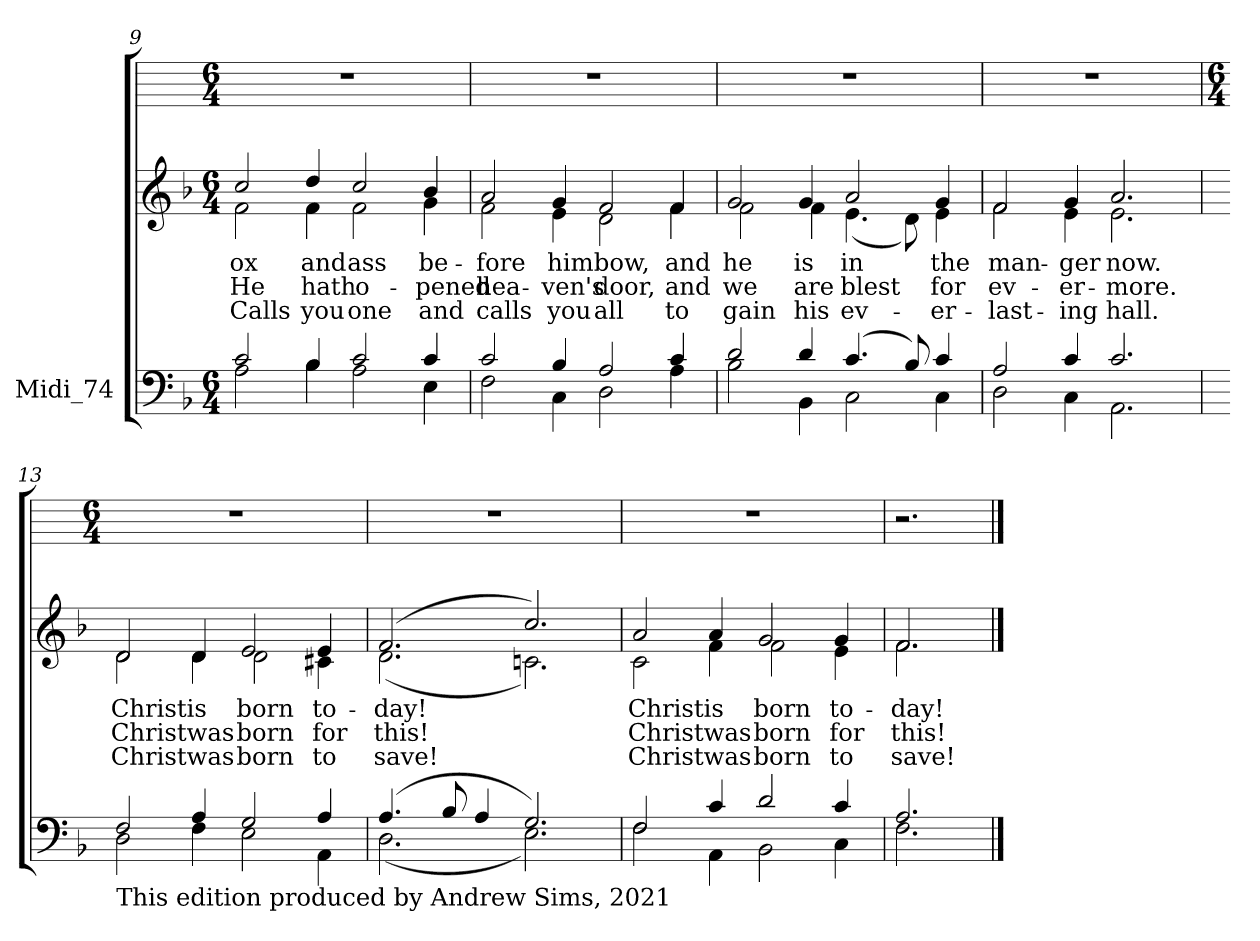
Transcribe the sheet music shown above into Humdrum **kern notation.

**kern	**kern	**text	**text	**text	**kern
*part3	*part2	*part2	*part2	*part2	*part1
*staff3	*staff2	*staff2	*staff2	*staff2	*staff1
*I"Midi_74	*	*	*	*	*
!!LO:LB:g=z
*clefF4	*clefG2	*	*	*	*
*k[b-]	*k[b-]	*	*	*	*
*F:	*F:	*	*	*	*
*M6/4	*M6/4	*	*	*	*M6/4
=9	=9	=9	=9	=9	=9
*^	*	*	*	*	*
!	!	!	!LO:LY:b	!LO:LY:b	!LO:LY:b	!
*	*	*^	*	*	*	*
2c/	2A\	2cc/	2f\	ox	He	Calls	1.r
!	!	!	!	!LO:LY:b	!LO:LY:b	!LO:LY:b	!
4B-/	4B-\	4dd/	4f\	and	hath	you	.
!	!	!	!	!LO:LY:b	!LO:LY:b	!LO:LY:b	!
2c/	2A\	2cc/	2f\	ass	o-	-one	.
!	!	!	!	!LO:LY:b	!LO:LY:b	!LO:LY:b	!
4c/	4E\	4b-/	4g\	be-	-pened	and	.
=10	=10	=10	=10	=10	=10	=10	=10
!	!	!	!	!LO:LY:b	!LO:LY:b	!LO:LY:b	!
2c/	2F\	2a/	2f\	fore	hea-	-calls	1.r
!	!	!	!	!LO:LY:b	!LO:LY:b	!LO:LY:b	!
4B-/	4C\	4g/	4e\	him	ven's	you	.
!	!	!	!	!LO:LY:b	!LO:LY:b	!LO:LY:b	!
2A/	2D\	2f/	2d\	bow,	door,	all	.
!	!	!	!	!LO:LY:b	!LO:LY:b	!LO:LY:b	!
4c/	4A\	4f/	4f\	and	and	to	.
=11	=11	=11	=11	=11	=11	=11	=11
!	!	!	!	!LO:LY:b	!LO:LY:b	!LO:LY:b	!
2d/	2B-\	2g/	2f\	he	we	gain	1.r
!	!	!	!	!LO:LY:b	!LO:LY:b	!LO:LY:b	!
4d/	4BB-\	4g/	4f\	is	are	his	.
!	!	!	!	!LO:LY:b	!LO:LY:b	!LO:LY:b	!
(>4.c/	2C\	2a/	(<4.e\	in	blest	ev-	.
8B-/)	.	.	8d\)	.	.	.	.
!	!	!	!	!LO:LY:b	!LO:LY:b	!LO:LY:b	!
4c/	4C\	4g/	4e\	-the	for	er-	.
=12	=12	=12	=12	=12	=12	=12	=12
!	!	!	!	!LO:LY:b	!LO:LY:b	!LO:LY:b	!
2A/	2D\	2f/	2f\	-man-	-ev-	-last-	1.r
!	!	!	!	!LO:LY:b	!LO:LY:b	!LO:LY:b	!
4c/	4C\	4g/	4e\	-ger	er-	-ing	.
!	!	!	!	!LO:LY:b	!LO:LY:b	!LO:LY:b	!
2.c/	2.AA\	2.a/	2.e\	now.	more.	hall.	.
!!LO:LB:g=z
=13	=13	=13	=13	=13	=13	=13	=13
*	*	*	*	*	*	*	*M6/4
!LO:TX:b:t=This edition produced by Andrew Sims, 2021	!	!	!	!	!	!	!
!	!	!	!	!LO:LY:b	!LO:LY:b	!LO:LY:b	!
2F/	2D\	2d/	2d\	Christ	Christ	Christ	1.r
!	!	!	!	!LO:LY:b	!LO:LY:b	!LO:LY:b	!
4A/	4F\	4d/	4d\	is	was	was	.
!	!	!	!	!LO:LY:b	!LO:LY:b	!LO:LY:b	!
2G/	2E\	2e/	2d\	born	born	born	.
!	!	!	!	!LO:LY:b	!LO:LY:b	!LO:LY:b	!
4A/	4AA\	4e/	4c#X\	to-	-for	to	.
=14	=14	=14	=14	=14	=14	=14	=14
!	!	!	!	!LO:LY:b	!LO:LY:b	!LO:LY:b	!
(>4.A/	(<2.D\	(>2.f/	(<2.d\	day!	this!	save!	1.r
8B-/	.	.	.	.	.	.	.
4A/	.	.	.	.	.	.	.
2.G/)	2.E\)	2.cc/)	2.cn\)	.	.	.	.
=15	=15	=15	=15	=15	=15	=15	=15
!	!	!	!	!LO:LY:b	!LO:LY:b	!LO:LY:b	!
2F/	2F\	2a/	2c\	Christ	Christ	Christ	1.r
!	!	!	!	!LO:LY:b	!LO:LY:b	!LO:LY:b	!
4c/	4AA\	4a/	4f\	is	was	was	.
!	!	!	!	!LO:LY:b	!LO:LY:b	!LO:LY:b	!
2d/	2BB-\	2g/	2f\	born	born	born	.
!	!	!	!	!LO:LY:b	!LO:LY:b	!LO:LY:b	!
4c/	4C\	4g/	4e\	to-	-for	to	.
=16	=16	=16	=16	=16	=16	=16	=16
!	!	!	!	!LO:LY:b	!LO:LY:b	!LO:LY:b	!
2.A/	2.F\	2.f/	2.f\	day!	this!	save!	2.r
*v	*v	*	*	*	*	*	*
*	*v	*v	*	*	*	*
==	==	==	==	==	==
*-	*-	*-	*-	*-	*-
